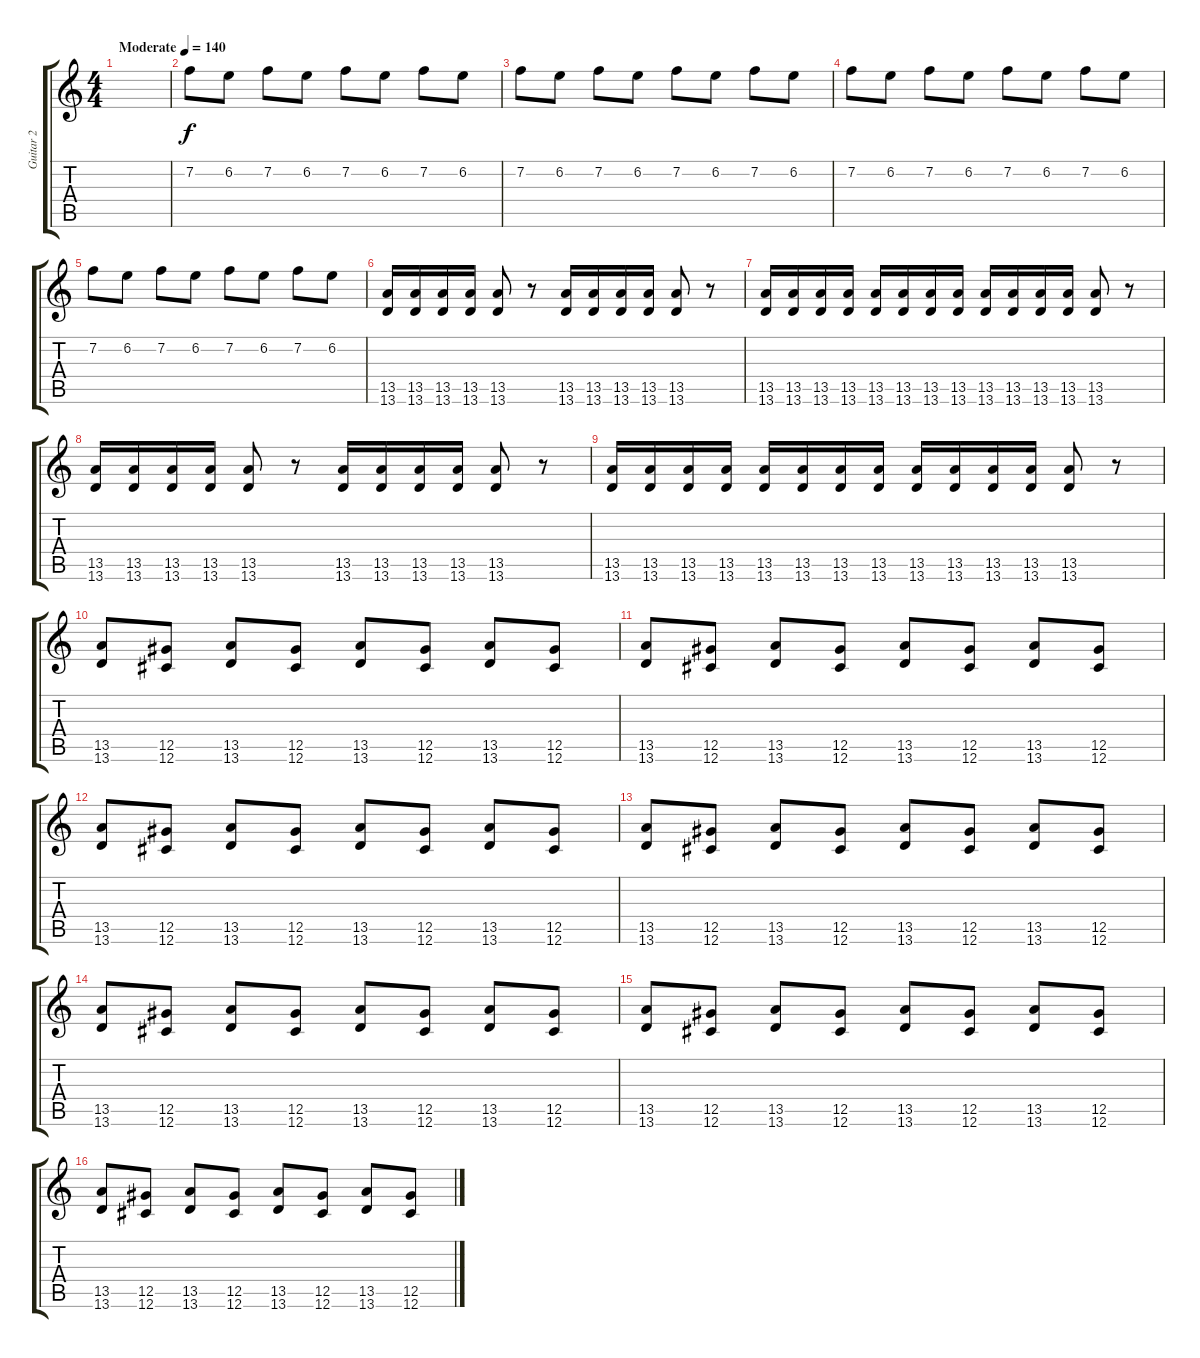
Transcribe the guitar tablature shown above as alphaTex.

\track ("Guitar 2" "Guitar 2") {instrument overdrivenguitar}
\staff {score tabs}
\tuning (Eb4 Bb3 Gb3 Db3 Ab2 Db2) {hide}
\ts (4 4)
\tempo (140 "Moderate")
\clef g2
\ks c
|
7.2.8 6.2.8 7.2.8 6.2.8 7.2.8 6.2.8 7.2.8 6.2.8 |
7.2.8 6.2.8 7.2.8 6.2.8 7.2.8 6.2.8 7.2.8 6.2.8 |
7.2.8 6.2.8 7.2.8 6.2.8 7.2.8 6.2.8 7.2.8 6.2.8 |
7.2.8 6.2.8 7.2.8 6.2.8 7.2.8 6.2.8 7.2.8 6.2.8 |
(13.5 13.6).16 (13.5 13.6).16 (13.5 13.6).16 (13.5 13.6).16 (13.5 13.6).8 r.8 (13.5 13.6).16 (13.5 13.6).16 (13.5 13.6).16 (13.5 13.6).16 (13.5 13.6).8 r.8 |
(13.5 13.6).16 (13.5 13.6).16 (13.5 13.6).16 (13.5 13.6).16 (13.5 13.6).16 (13.5 13.6).16 (13.5 13.6).16 (13.5 13.6).16 (13.5 13.6).16 (13.5 13.6).16 (13.5 13.6).16 (13.5 13.6).16 (13.5 13.6).8 r.8 |
(13.5 13.6).16 (13.5 13.6).16 (13.5 13.6).16 (13.5 13.6).16 (13.5 13.6).8 r.8 (13.5 13.6).16 (13.5 13.6).16 (13.5 13.6).16 (13.5 13.6).16 (13.5 13.6).8 r.8 |
(13.5 13.6).16 (13.5 13.6).16 (13.5 13.6).16 (13.5 13.6).16 (13.5 13.6).16 (13.5 13.6).16 (13.5 13.6).16 (13.5 13.6).16 (13.5 13.6).16 (13.5 13.6).16 (13.5 13.6).16 (13.5 13.6).16 (13.5 13.6).8 r.8 |
(13.5 13.6).8 (12.5 12.6).8 (13.5 13.6).8 (12.5 12.6).8 (13.5 13.6).8 (12.5 12.6).8 (13.5 13.6).8 (12.5 12.6).8 |
(13.5 13.6).8 (12.5 12.6).8 (13.5 13.6).8 (12.5 12.6).8 (13.5 13.6).8 (12.5 12.6).8 (13.5 13.6).8 (12.5 12.6).8 |
(13.5 13.6).8 (12.5 12.6).8 (13.5 13.6).8 (12.5 12.6).8 (13.5 13.6).8 (12.5 12.6).8 (13.5 13.6).8 (12.5 12.6).8 |
(13.5 13.6).8 (12.5 12.6).8 (13.5 13.6).8 (12.5 12.6).8 (13.5 13.6).8 (12.5 12.6).8 (13.5 13.6).8 (12.5 12.6).8 |
(13.5 13.6).8 (12.5 12.6).8 (13.5 13.6).8 (12.5 12.6).8 (13.5 13.6).8 (12.5 12.6).8 (13.5 13.6).8 (12.5 12.6).8 |
(13.5 13.6).8 (12.5 12.6).8 (13.5 13.6).8 (12.5 12.6).8 (13.5 13.6).8 (12.5 12.6).8 (13.5 13.6).8 (12.5 12.6).8 |
(13.5 13.6).8 (12.5 12.6).8 (13.5 13.6).8 (12.5 12.6).8 (13.5 13.6).8 (12.5 12.6).8 (13.5 13.6).8 (12.5 12.6).8
